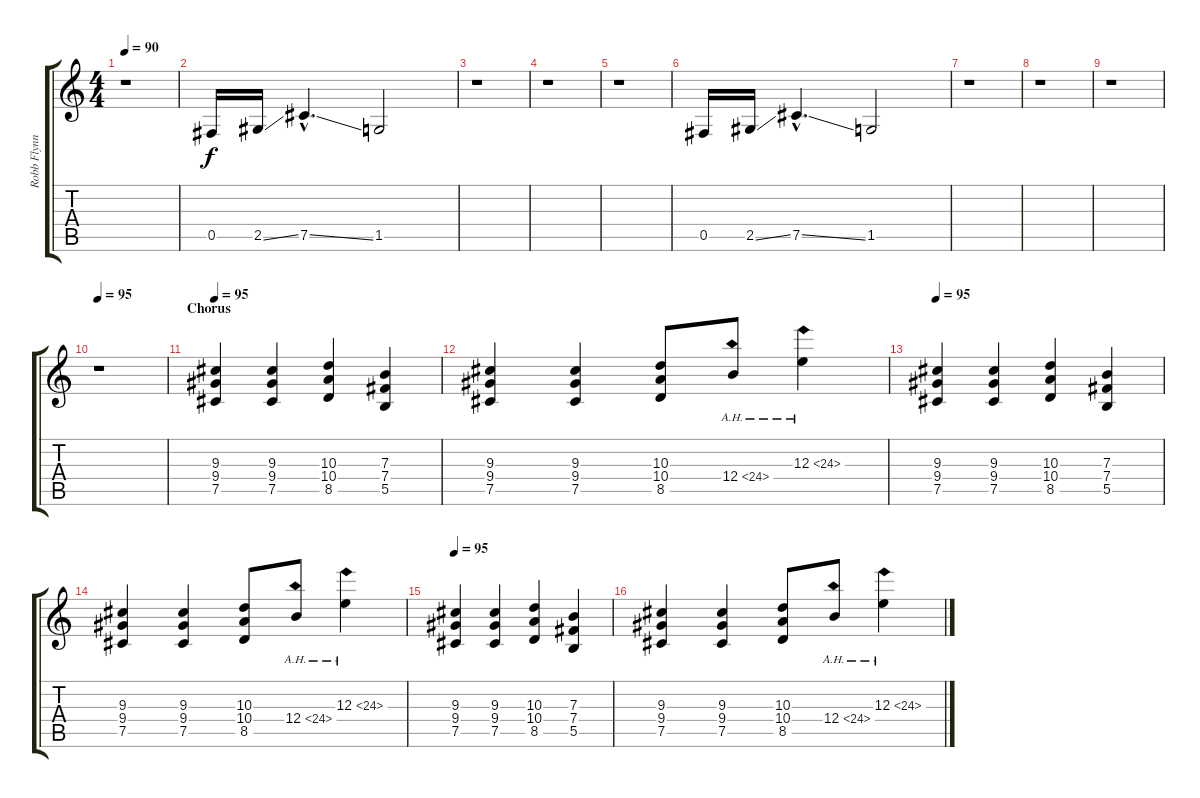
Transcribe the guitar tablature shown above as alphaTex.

\track ("Robb Flynn - Guitar" "Robb Flynn") {instrument distortionguitar}
\staff {score tabs}
\tuning (Db4 Ab3 E3 B2 Gb2 B1) {hide}
\ts (4 4)
\tempo 90
\clef g2
\ks c
r.1{dy f} |
0.5.16{volume 12 balance 10 instrument electricguitarjazz} 2.5{ss}.16 7.5{ss hac}.4{d} 1.5.2 |
r.1 |
r.1 |
r.1 |
0.5.16{volume 6 balance 10 instrument electricguitarjazz} 2.5{ss}.16 7.5{ss hac}.4{d} 1.5.2 |
r.1 |
r.1 |
r.1 |
\tempo 95
r.1 |
\section ("" "Chorus")
\tempo 95
(9.3 9.4 7.5).4{volume 12 balance 10 instrument overdrivenguitar} (9.3 9.4 7.5).4 (10.3 10.4 8.5).4 (7.3 7.4 5.5).4 |
(9.3 9.4 7.5).4 (9.3 9.4 7.5).4 (10.3 10.4 8.5).8 12.4{ah 12}.8 12.3{ah 12}.4 |
\tempo 95
(9.3 9.4 7.5).4 (9.3 9.4 7.5).4 (10.3 10.4 8.5).4 (7.3 7.4 5.5).4 |
(9.3 9.4 7.5).4 (9.3 9.4 7.5).4 (10.3 10.4 8.5).8 12.4{ah 12}.8 12.3{ah 12}.4 |
\tempo 95
(9.3 9.4 7.5).4 (9.3 9.4 7.5).4 (10.3 10.4 8.5).4 (7.3 7.4 5.5).4 |
(9.3 9.4 7.5).4 (9.3 9.4 7.5).4 (10.3 10.4 8.5).8 12.4{ah 12}.8 12.3{ah 12}.4
